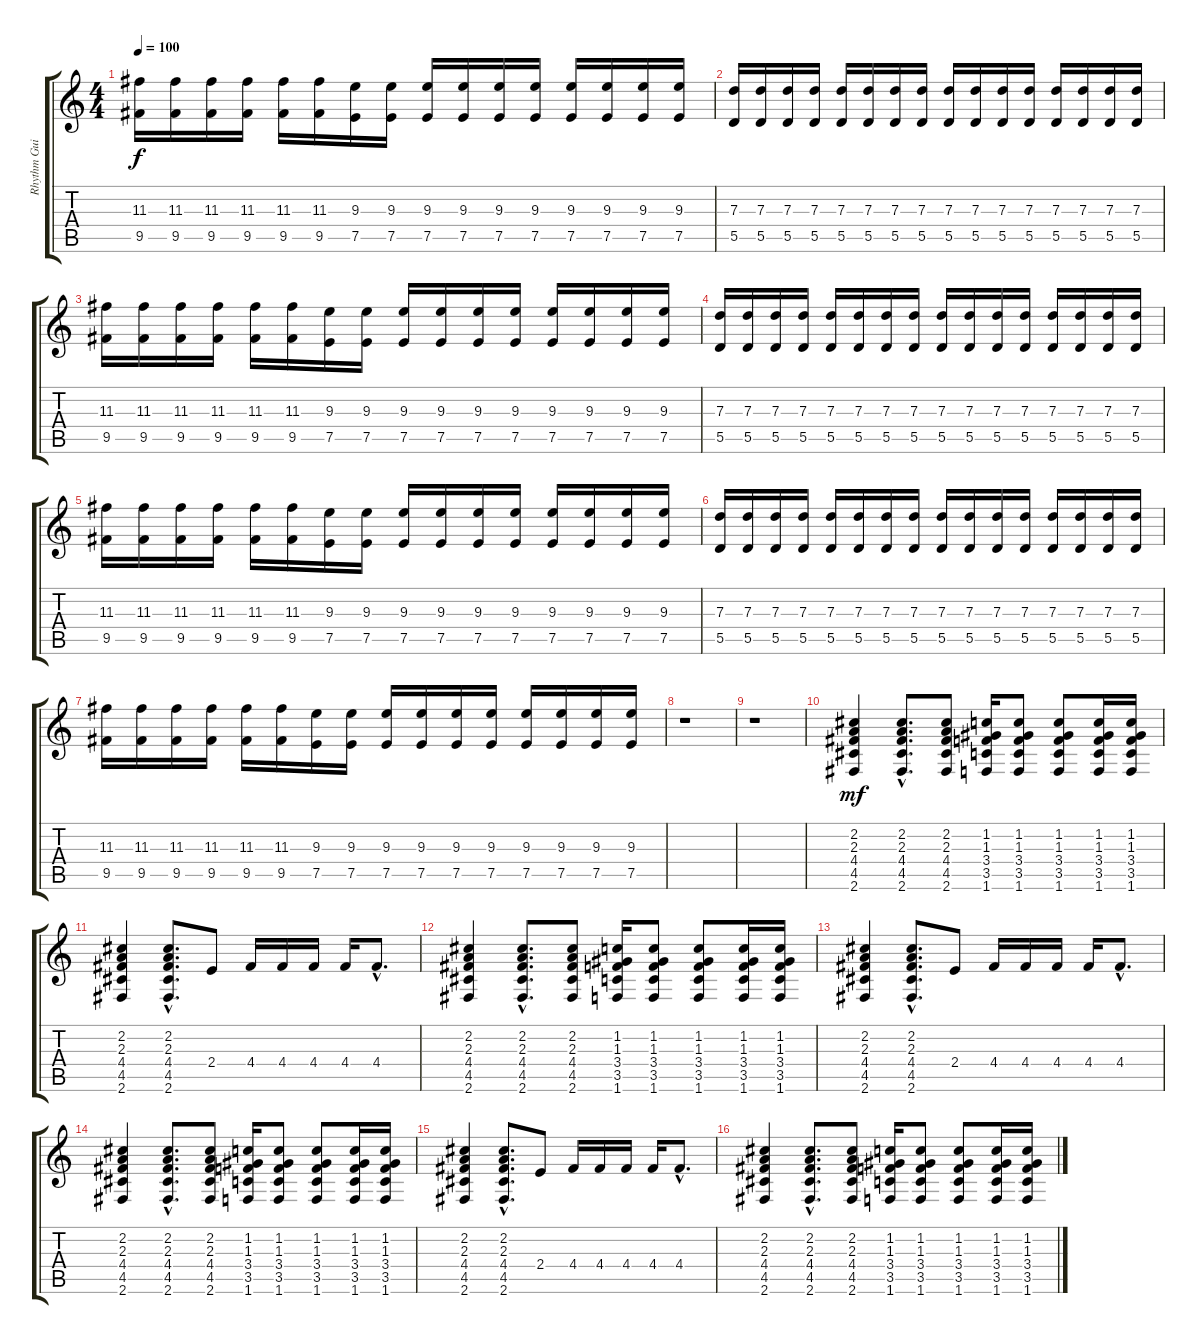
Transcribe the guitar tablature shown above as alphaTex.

\track ("Rhythm Guitar II" "Rhythm Gui") {instrument distortionguitar}
\staff {score tabs}
\tuning (E4 B3 G3 D3 A2 E2) {hide}
\ts (4 4)
\tempo 100
\clef g2
\ks c
(11.3 9.5).16{dy f} (11.3 9.5).16 (11.3 9.5).16 (11.3 9.5).16 (11.3 9.5).16 (11.3 9.5).16 (9.3 7.5).16 (9.3 7.5).16 (9.3 7.5).16 (9.3 7.5).16 (9.3 7.5).16 (9.3 7.5).16 (9.3 7.5).16 (9.3 7.5).16 (9.3 7.5).16 (9.3 7.5).16 |
(7.3 5.5).16 (7.3 5.5).16 (7.3 5.5).16 (7.3 5.5).16 (7.3 5.5).16 (7.3 5.5).16 (7.3 5.5).16 (7.3 5.5).16 (7.3 5.5).16 (7.3 5.5).16 (7.3 5.5).16 (7.3 5.5).16 (7.3 5.5).16 (7.3 5.5).16 (7.3 5.5).16 (7.3 5.5).16 |
(11.3 9.5).16 (11.3 9.5).16 (11.3 9.5).16 (11.3 9.5).16 (11.3 9.5).16 (11.3 9.5).16 (9.3 7.5).16 (9.3 7.5).16 (9.3 7.5).16 (9.3 7.5).16 (9.3 7.5).16 (9.3 7.5).16 (9.3 7.5).16 (9.3 7.5).16 (9.3 7.5).16 (9.3 7.5).16 |
(7.3 5.5).16 (7.3 5.5).16 (7.3 5.5).16 (7.3 5.5).16 (7.3 5.5).16 (7.3 5.5).16 (7.3 5.5).16 (7.3 5.5).16 (7.3 5.5).16 (7.3 5.5).16 (7.3 5.5).16 (7.3 5.5).16 (7.3 5.5).16 (7.3 5.5).16 (7.3 5.5).16 (7.3 5.5).16 |
(11.3 9.5).16 (11.3 9.5).16 (11.3 9.5).16 (11.3 9.5).16 (11.3 9.5).16 (11.3 9.5).16 (9.3 7.5).16 (9.3 7.5).16 (9.3 7.5).16 (9.3 7.5).16 (9.3 7.5).16 (9.3 7.5).16 (9.3 7.5).16 (9.3 7.5).16 (9.3 7.5).16 (9.3 7.5).16 |
(7.3 5.5).16 (7.3 5.5).16 (7.3 5.5).16 (7.3 5.5).16 (7.3 5.5).16 (7.3 5.5).16 (7.3 5.5).16 (7.3 5.5).16 (7.3 5.5).16 (7.3 5.5).16 (7.3 5.5).16 (7.3 5.5).16 (7.3 5.5).16 (7.3 5.5).16 (7.3 5.5).16 (7.3 5.5).16 |
(11.3 9.5).16 (11.3 9.5).16 (11.3 9.5).16 (11.3 9.5).16 (11.3 9.5).16 (11.3 9.5).16 (9.3 7.5).16 (9.3 7.5).16 (9.3 7.5).16 (9.3 7.5).16 (9.3 7.5).16 (9.3 7.5).16 (9.3 7.5).16 (9.3 7.5).16 (9.3 7.5).16 (9.3 7.5).16 |
r.1 |
r.1 |
(2.2 2.3 4.4 4.5 2.6).4{dy mf} (2.2{hac} 2.3{hac} 4.4{hac} 4.5{hac} 2.6{hac}).8{d} (2.2 2.3 4.4 4.5 2.6).8 (1.2 1.3 3.4 3.5 1.6).16 (1.2 1.3 3.4 3.5 1.6).8 (1.2 1.3 3.4 3.5 1.6).8 (1.2 1.3 3.4 3.5 1.6).16 (1.2 1.3 3.4 3.5 1.6).16 |
(2.2 2.3 4.4 4.5 2.6).4 (2.2{hac} 2.3{hac} 4.4{hac} 4.5{hac} 2.6{hac}).8{d} 2.4.8 4.4.16 4.4.16 4.4.16 4.4.16 4.4{hac}.8{d} |
(2.2 2.3 4.4 4.5 2.6).4 (2.2{hac} 2.3{hac} 4.4{hac} 4.5{hac} 2.6{hac}).8{d} (2.2 2.3 4.4 4.5 2.6).8 (1.2 1.3 3.4 3.5 1.6).16 (1.2 1.3 3.4 3.5 1.6).8 (1.2 1.3 3.4 3.5 1.6).8 (1.2 1.3 3.4 3.5 1.6).16 (1.2 1.3 3.4 3.5 1.6).16 |
(2.2 2.3 4.4 4.5 2.6).4 (2.2{hac} 2.3{hac} 4.4{hac} 4.5{hac} 2.6{hac}).8{d} 2.4.8 4.4.16 4.4.16 4.4.16 4.4.16 4.4{hac}.8{d} |
(2.2 2.3 4.4 4.5 2.6).4 (2.2{hac} 2.3{hac} 4.4{hac} 4.5{hac} 2.6{hac}).8{d} (2.2 2.3 4.4 4.5 2.6).8 (1.2 1.3 3.4 3.5 1.6).16 (1.2 1.3 3.4 3.5 1.6).8 (1.2 1.3 3.4 3.5 1.6).8 (1.2 1.3 3.4 3.5 1.6).16 (1.2 1.3 3.4 3.5 1.6).16 |
(2.2 2.3 4.4 4.5 2.6).4 (2.2{hac} 2.3{hac} 4.4{hac} 4.5{hac} 2.6{hac}).8{d} 2.4.8 4.4.16 4.4.16 4.4.16 4.4.16 4.4{hac}.8{d} |
(2.2 2.3 4.4 4.5 2.6).4 (2.2{hac} 2.3{hac} 4.4{hac} 4.5{hac} 2.6{hac}).8{d} (2.2 2.3 4.4 4.5 2.6).8 (1.2 1.3 3.4 3.5 1.6).16 (1.2 1.3 3.4 3.5 1.6).8 (1.2 1.3 3.4 3.5 1.6).8 (1.2 1.3 3.4 3.5 1.6).16 (1.2 1.3 3.4 3.5 1.6).16
